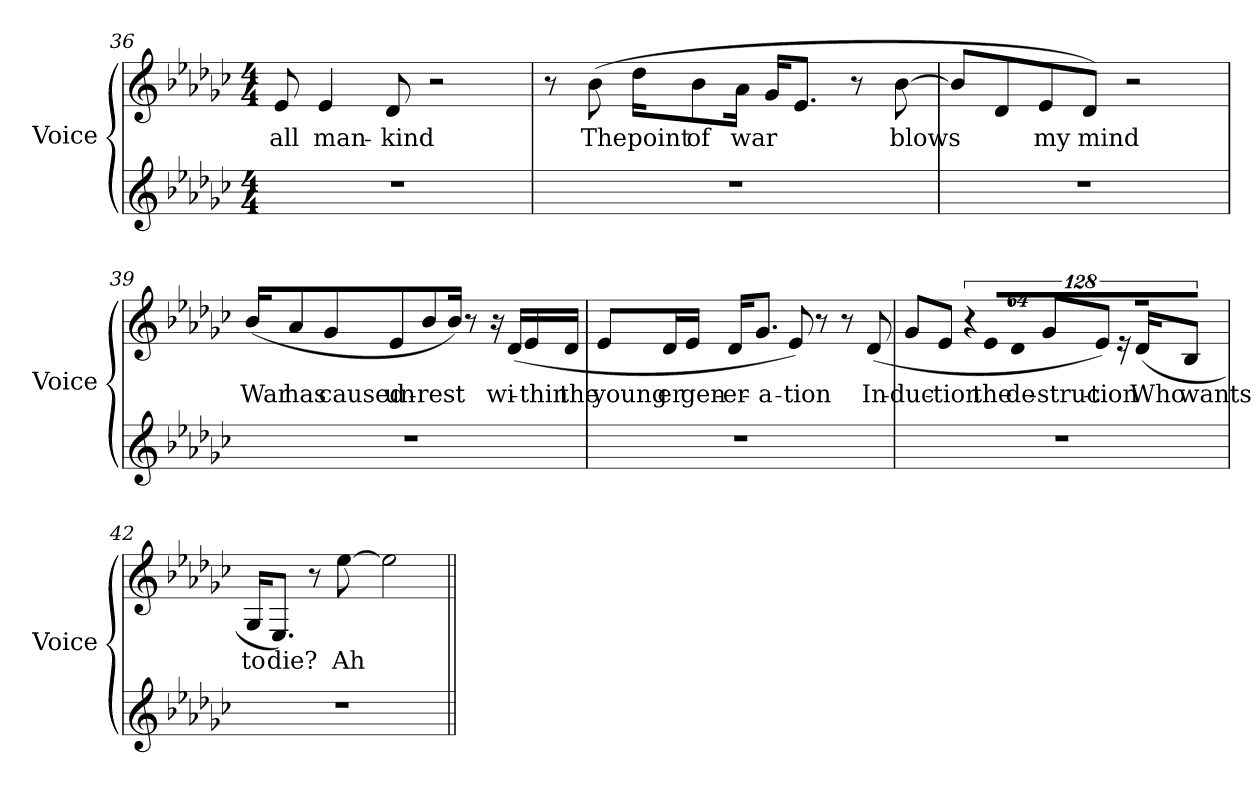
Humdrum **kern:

**kern	**kern	**text
*part2	*part1	*part1
*staff2	*staff1	*staff1
*I"Voice	*I"Voice	*
*I'Voice	*I'Voice	*
!!LO:LB:g=z
*clefG2	*clefG2	*
*k[b-e-a-d-g-c-]	*k[b-e-a-d-g-c-]	*
*e-:	*e-:	*
*M4/4	*M4/4	*
=36	=36	=36
!	!	!LO:LY:b:color=#000000
1r	8e-i/	all
!	!	!LO:LY:b:color=#000000
.	4e-i/	man-
!	!	!LO:LY:b:color=#000000
.	8d-i/	-kind
.	2r	.
=37	=37	=37
1r	8r	.
!	!	!LO:LY:b:color=#000000
.	(8b-i\	The
!	!	!LO:LY:b:color=#000000
.	16dd-i\KL	point
!	!	!LO:LY:b:color=#000000
.	8b-i\	of
!	!	!LO:LY:b:color=#000000
.	16a-i\Jk	war
.	16g-i/KL	.
.	8.e-i/J	.
.	8r	.
!	!	!LO:LY:b:color=#000000
.	[8b-i\	blows
=38	=38	=38
1r	8b-i/L]	.
.	8d-i/	.
!	!	!LO:LY:b:color=#000000
.	8e-i/	my
!	!	!LO:LY:b:color=#000000
.	8d-i/J)	mind
.	2r	.
!!LO:LB:g=z
=39	=39	=39
!	!	!LO:LY:b:color=#000000
1r	(16b-i/KL	War
!	!	!LO:LY:b:color=#000000
.	8a-i/	has
!	!	!LO:LY:b:color=#000000
.	8g-i/	caused
!	!	!LO:LY:b:color=#000000
.	8e-i/	un-
!	!	!LO:LY:b:color=#000000
.	8b-i/	-rest
.	16b-i/Jk)	.
.	8r	.
.	16r	.
!	!	!LO:LY:b:color=#000000
.	(16d-i/LL	wi-
!	!	!LO:LY:b:color=#000000
.	16e-i/	-thin
!	!	!LO:LY:b:color=#000000
.	16d-i/JJ	the
=40	=40	=40
!	!	!LO:LY:b:color=#000000
1r	8e-i/L	young-
!	!	!LO:LY:b:color=#000000
.	16d-i/L	-er
!	!	!LO:LY:b:color=#000000
.	16e-i/JJ	gen-
!	!	!LO:LY:b:color=#000000
.	16d-i/KL	-er-
!	!	!LO:LY:b:color=#000000
.	8.g-i/J	-a-
!	!	!LO:LY:b:color=#000000
.	8e-i/)	-tion
.	8r	.
.	8r	.
!	!	!LO:LY:b:color=#000000
.	(8d-i/	In-
!!LO:LB:g=z
=41	=41	=41
!	!	!LO:LY:b:color=#000000
1r	8g-i/L	-duc-
!	!	!LO:LY:b:color=#000000
.	8e-i/J	-tion
!	!LO:N:vis=8	!
.	1024%85r	.
!	!LO:N:vis=8	!
!	!	!LO:LY:b:color=#000000
.	1024%85e-i/L	the
!	!LO:N:vis=8	!
!	!	!LO:LY:b:color=#000000
.	512%43d-i/J	de-
!	!	!LO:LY:b:color=#000000
.	8g-i/L	-struc-
!	!	!LO:LY:b:color=#000000
.	8e-i/J)	-tion
.	16r	.
!	!	!LO:LY:b:color=#000000
.	(16d-i/KL	Who
!	!	!LO:LY:b:color=#000000
.	8B-i/J	wants
=42	=42	=42
!	!	!LO:LY:b:color=#000000
1r	16G-i/KL	to
!	!	!LO:LY:b:color=#000000
.	8.E-i/J)	die?
.	8r	.
!	!	!LO:LY:b:color=#000000
.	[8ee-i\	Ah
.	2ee-i\]	.
=||	=||	=||
*-	*-	*-
